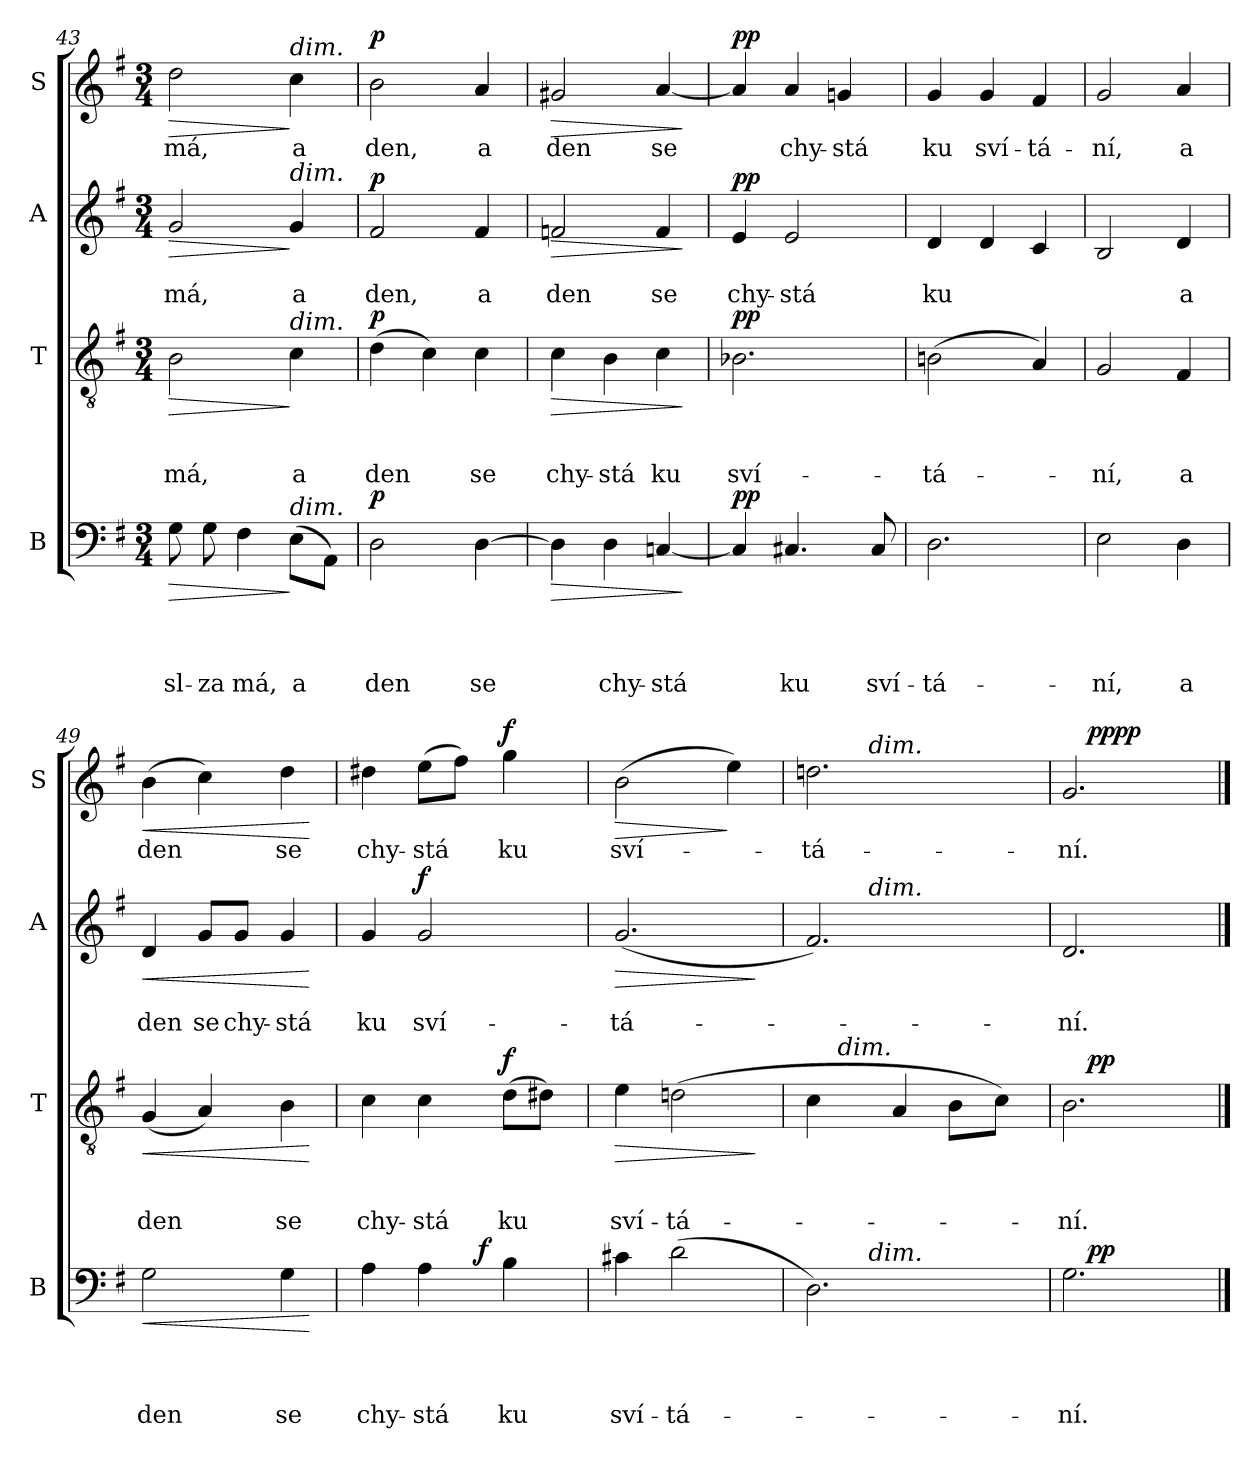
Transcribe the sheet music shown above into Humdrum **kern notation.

**kern	**text	**text	**text	**text	**dynam	**kern	**text	**text	**text	**dynam	**kern	**text	**text	**dynam	**kern	**text	**dynam
*part4	*part4	*part4	*part4	*part4	*part4	*part3	*part3	*part3	*part3	*part3	*part2	*part2	*part2	*part2	*part1	*part1	*part1
*staff4	*staff4	*staff4	*staff4	*staff4	*staff4	*staff3	*staff3	*staff3	*staff3	*staff3	*staff2	*staff2	*staff2	*staff2	*staff1	*staff1	*staff1
*I"B	*	*	*	*	*	*I"T	*	*	*	*	*I"A	*	*	*	*I"S	*	*
*I'B	*	*	*	*	*	*I'T	*	*	*	*	*I'A	*	*	*	*I'S	*	*
*clefF4	*	*	*	*	*	*clefGv2	*	*	*	*	*clefG2	*	*	*	*clefG2	*	*
*k[f#]	*	*	*	*	*	*k[f#]	*	*	*	*	*k[f#]	*	*	*	*k[f#]	*	*
*G:	*	*	*	*	*	*G:	*	*	*	*	*G:	*	*	*	*G:	*	*
*M3/4	*	*	*	*	*	*M3/4	*	*	*	*	*M3/4	*	*	*	*M3/4	*	*
=43	=43	=43	=43	=43	=43	=43	=43	=43	=43	=43	=43	=43	=43	=43	=43	=43	=43
!	!	!	!	!LO:LY:b	!LO:HP:b	!	!	!	!LO:LY:b	!LO:HP:b	!	!	!LO:LY:b	!LO:HP:b	!	!LO:LY:b	!LO:HP:b
8G\	.	.	.	sl-	>	2B\	.	.	má,	>	2g/	.	má,	>	2dd\	má,	>
!	!	!	!	!LO:LY:b	!	!	!	!	!	!	!	!	!	!	!	!	!
8G\	.	.	.	-za	.	.	.	.	.	.	.	.	.	.	.	.	.
!	!	!	!	!LO:LY:b	!	!	!	!	!	!	!	!	!	!	!	!	!
4F#\	.	.	.	má,	.	.	.	.	.	.	.	.	.	.	.	.	.
!	!	!	!	!	!	!	!	!	!	!	!	!	!	!	!LO:TX:a:i:t=dim.	!	!
!	!	!	!	!	!	!	!	!	!	!	!LO:TX:a:i:t=dim.	!	!	!	!	!	!
!	!	!	!	!	!	!LO:TX:a:i:t=dim.	!	!	!	!	!	!	!	!	!	!	!
!LO:TX:a:i:t=dim.	!	!	!	!	!	!	!	!	!	!	!	!	!	!	!	!	!
!	!	!	!	!LO:LY:b	!	!	!	!	!LO:LY:b	!	!	!	!LO:LY:b	!	!	!LO:LY:b	!
(>8E\L	.	.	.	a	]	4c\	.	.	a	]	4g/	.	a	]	4cc\	a	]
8AA\J)	.	.	.	.	.	.	.	.	.	.	.	.	.	.	.	.	.
=44	=44	=44	=44	=44	=44	=44	=44	=44	=44	=44	=44	=44	=44	=44	=44	=44	=44
!	!	!	!	!LO:LY:b	!LO:DY:a	!	!	!	!LO:LY:b	!LO:DY:a	!	!	!LO:LY:b	!LO:DY:a	!	!LO:LY:b	!LO:DY:a
2D\	.	.	.	den	p	(>4d\	.	.	den	p	2f#/	.	den,	p	2b\	den,	p
.	.	.	.	.	.	4c\)	.	.	.	.	.	.	.	.	.	.	.
!	!	!	!	!LO:LY:b	!	!	!	!	!LO:LY:b	!	!	!	!LO:LY:b	!	!	!LO:LY:b	!
[>4D\	.	.	.	se	.	4c\	.	.	se	.	4f#/	.	a	.	4a/	a	.
=45	=45	=45	=45	=45	=45	=45	=45	=45	=45	=45	=45	=45	=45	=45	=45	=45	=45
!	!	!	!	!	!LO:HP:b	!	!	!	!LO:LY:b	!LO:HP:b	!	!	!LO:LY:b	!LO:HP:b	!	!LO:LY:b	!LO:HP:b
4D\]	.	.	.	.	>	4c\	.	.	chy-	>	2fn/	.	den	>	2g#X/	den	>
!	!	!	!	!LO:LY:b	!	!	!	!	!LO:LY:b	!	!	!	!	!	!	!	!
4D\	.	.	.	chy-	.	4B\	.	.	-stá	.	.	.	.	.	.	.	.
!	!	!	!	!LO:LY:b	!	!	!	!	!LO:LY:b	!	!	!	!LO:LY:b	!	!	!LO:LY:b	!
[<4Cn/	.	.	.	-stá	.	4c\	.	.	ku	.	4f/	.	se	.	[<4a/	se	.
.	.	.	.	.	]	.	.	.	.	]	.	.	.	]	.	.	]
=46	=46	=46	=46	=46	=46	=46	=46	=46	=46	=46	=46	=46	=46	=46	=46	=46	=46
!	!	!	!	!	!LO:DY:a	!	!	!	!LO:LY:b	!LO:DY:a	!	!	!LO:LY:b	!LO:DY:a	!	!	!LO:DY:a
4C/]	.	.	.	.	pp	2.B-X\	.	.	sví-	pp	4e/	.	chy-	pp	4a/]	.	pp
!	!	!	!	!LO:LY:b	!	!	!	!	!	!	!	!	!LO:LY:b	!	!	!LO:LY:b	!
4.C#X/	.	.	.	ku	.	.	.	.	.	.	2e/	.	-stá	.	4a/	chy-	.
!	!	!	!	!	!	!	!	!	!	!	!	!	!	!	!	!LO:LY:b	!
.	.	.	.	.	.	.	.	.	.	.	.	.	.	.	4gn/	-stá	.
!	!	!	!	!LO:LY:b	!	!	!	!	!	!	!	!	!	!	!	!	!
8C#/	.	.	.	sví-	.	.	.	.	.	.	.	.	.	.	.	.	.
!!LO:PB:g=z
=47	=47	=47	=47	=47	=47	=47	=47	=47	=47	=47	=47	=47	=47	=47	=47	=47	=47
!	!	!	!	!LO:LY:b	!	!	!	!	!LO:LY:b	!	!	!	!LO:LY:b	!	!	!LO:LY:b	!
2.D\	.	.	.	-tá-	.	(>2Bn\	.	.	-tá-	.	4d/	.	ku	.	4g/	ku	.
!	!	!	!	!	!	!	!	!	!	!	!	!	!	!	!	!LO:LY:b	!
.	.	.	.	.	.	.	.	.	.	.	4d/	.	.	.	4g/	sví-	.
!	!	!	!	!	!	!	!	!	!	!	!	!	!	!	!	!LO:LY:b	!
.	.	.	.	.	.	4A/)	.	.	.	.	4c/	.	.	.	4f#/	-tá-	.
=48	=48	=48	=48	=48	=48	=48	=48	=48	=48	=48	=48	=48	=48	=48	=48	=48	=48
!	!	!	!	!LO:LY:b	!	!	!	!	!LO:LY:b	!	!	!	!	!	!	!LO:LY:b	!
2E\	.	.	.	-ní,	.	2G/	.	.	-ní,	.	2B/	.	.	.	2g/	-ní,	.
!	!	!	!	!LO:LY:b	!	!	!	!	!LO:LY:b	!	!	!	!LO:LY:b	!	!	!LO:LY:b	!
4D\	.	.	.	a	.	4F#/	.	.	a	.	4d/	.	a	.	4a/	a	.
=49	=49	=49	=49	=49	=49	=49	=49	=49	=49	=49	=49	=49	=49	=49	=49	=49	=49
!	!	!	!	!LO:LY:b	!LO:HP:b	!	!	!	!LO:LY:b	!LO:HP:b	!	!	!LO:LY:b	!LO:HP:b	!	!LO:LY:b	!LO:HP:b
2G\	.	.	.	den	<	(<4G/	.	.	den	<	4d/	.	den	<	(>4b\	den	<
!	!	!	!	!	!	!	!	!	!	!	!	!	!LO:LY:b	!	!	!	!
.	.	.	.	.	.	4A/)	.	.	.	.	8g/L	.	se	.	4cc\)	.	.
!	!	!	!	!	!	!	!	!	!	!	!	!	!LO:LY:b	!	!	!	!
.	.	.	.	.	.	.	.	.	.	.	8g/J	.	chy-	.	.	.	.
!	!	!	!	!LO:LY:b	!	!	!	!	!LO:LY:b	!	!	!	!LO:LY:b	!	!	!LO:LY:b	!
4G\	.	.	.	se	.	4B\	.	.	se	.	4g/	.	-stá	.	4dd\	se	.
.	.	.	.	.	[	.	.	.	.	[	.	.	.	[	.	.	[
=50	=50	=50	=50	=50	=50	=50	=50	=50	=50	=50	=50	=50	=50	=50	=50	=50	=50
!	!	!	!	!LO:LY:b	!	!	!	!	!LO:LY:b	!	!	!	!LO:LY:b	!	!	!LO:LY:b	!
*^	*	*	*	*	*	*	*	*	*	*	*	*	*	*	*	*	*
4A\	4..ryy	.	.	.	chy-	.	4c\	.	.	chy-	.	4g/	.	ku	.	4dd#X\	chy-	.
!	!	!	!	!	!LO:LY:b	!	!	!	!	!LO:LY:b	!	!	!	!LO:LY:b	!LO:DY:a	!	!LO:LY:b	!
4A\	.	.	.	.	-stá	.	4c\	.	.	-stá	.	2g/	.	sví-	f	(>8ee\L	-stá	.
.	.	.	.	.	.	.	.	.	.	.	.	.	.	.	.	8ff#\J)	.	.
!	!	!	!	!	!	!LO:DY:a	!	!	!	!	!	!	!	!	!	!	!	!
.	4ryy	.	.	.	.	f	.	.	.	.	.	.	.	.	.	.	.	.
!	!	!	!	!	!LO:LY:b	!	!	!	!	!LO:LY:b	!LO:DY:a	!	!	!	!	!	!LO:LY:b	!LO:DY:a
4B\	.	.	.	.	ku	.	(>8d\L	.	.	ku	f	.	.	.	.	4gg\	ku	f
.	.	.	.	.	.	.	8d#X\J)	.	.	.	.	.	.	.	.	.	.	.
.	16ryy	.	.	.	.	.	.	.	.	.	.	.	.	.	.	.	.	.
=51	=51	=51	=51	=51	=51	=51	=51	=51	=51	=51	=51	=51	=51	=51	=51	=51	=51	=51
!	!	!	!	!	!LO:LY:b	!	!	!	!	!LO:LY:b	!LO:HP:b	!	!	!LO:LY:b	!LO:HP:b	!	!LO:LY:b	!LO:HP:b
*v	*v	*	*	*	*	*	*	*	*	*	*	*	*	*	*	*	*	*
4c#X\	.	.	.	sví-	.	4e\	.	.	sví-	>	(<2.g/	.	-tá-	>	(>2b\	sví-	>
!	!	!	!	!LO:LY:b	!	!	!	!	!LO:LY:b	!	!	!	!	!	!	!	!
(>2d\	.	.	.	-tá-	.	(>2dn\	.	.	-tá-	.	.	.	.	.	.	.	.
.	.	.	.	.	.	.	.	.	.	.	.	.	.	.	4ee\)	.	]
.	.	.	.	.	.	.	.	.	.	]	.	.	.	]	.	.	.
=52	=52	=52	=52	=52	=52	=52	=52	=52	=52	=52	=52	=52	=52	=52	=52	=52	=52
!	!	!	!	!	!	!	!	!	!	!	!	!	!	!	!	!LO:LY:b	!
*^	*	*	*	*	*	*^	*	*	*	*	*^	*	*	*	*^	*	*
2.D\)	8.ryy	.	.	.	.	.	4c\	16.ryy	.	.	.	.	2.f#/)	8.ryy	.	.	.	2.ddn\	8.ryy	-tá-	.
!	!	!	!	!	!	!	!	!LO:TX:a:i:t=dim.	!	!	!	!	!	!	!	!	!	!	!	!	!
.	.	.	.	.	.	.	.	2ryy	.	.	.	.	.	.	.	.	.	.	.	.	.
!	!	!	!	!	!	!	!	!	!	!	!	!	!	!	!	!	!	!	!LO:TX:a:i:t=dim.	!	!
!	!	!	!	!	!	!	!	!	!	!	!	!	!	!LO:TX:a:i:t=dim.	!	!	!	!	!	!	!
!	!LO:TX:a:i:t=dim.	!	!	!	!	!	!	!	!	!	!	!	!	!	!	!	!	!	!	!	!
.	2ryy	.	.	.	.	.	.	.	.	.	.	.	.	2ryy	.	.	.	.	2ryy	.	.
.	.	.	.	.	.	.	4A/	.	.	.	.	.	.	.	.	.	.	.	.	.	.
.	.	.	.	.	.	.	8B\L	.	.	.	.	.	.	.	.	.	.	.	.	.	.
.	.	.	.	.	.	.	.	8ryy	.	.	.	.	.	.	.	.	.	.	.	.	.
.	.	.	.	.	.	.	8c\J)	.	.	.	.	.	.	.	.	.	.	.	.	.	.
.	16ryy	.	.	.	.	.	.	.	.	.	.	.	.	16ryy	.	.	.	.	16ryy	.	.
.	.	.	.	.	.	.	.	32ryy	.	.	.	.	.	.	.	.	.	.	.	.	.
=53	=53	=53	=53	=53	=53	=53	=53	=53	=53	=53	=53	=53	=53	=53	=53	=53	=53	=53	=53	=53	=53
!	!	!	!	!	!LO:LY:b	!	!	!	!	!	!LO:LY:b	!	!	!	!	!LO:LY:b	!	!	!	!LO:LY:b	!
*	*	*	*	*	*	*	*	*	*	*	*	*	*v	*v	*	*	*	*	*	*	*
2.G\	16ryy	.	.	.	-ní.	.	2.B\	16ryy	.	.	-ní.	.	2.d/	.	-ní.	.	2.g/	16ryy	-ní.	.
!	!	!	!	!	!	!LO:DY:a	!	!	!	!	!	!LO:DY:a	!	!	!	!	!	!	!	!LO:DY:a
!	!	!	!	!	!	!	!	!	!	!	!	!	!	!	!	!	!	!	!	!LO:DY:n=1:b
.	2ryy	.	.	.	.	pp	.	2ryy	.	.	.	pp	.	.	.	.	.	2ryy	.	pp pp
.	8.ryy	.	.	.	.	.	.	8.ryy	.	.	.	.	.	.	.	.	.	8.ryy	.	.
*v	*v	*	*	*	*	*	*	*	*	*	*	*	*	*	*	*	*v	*v	*	*
*	*	*	*	*	*	*v	*v	*	*	*	*	*	*	*	*	*	*	*
==	==	==	==	==	==	==	==	==	==	==	==	==	==	==	==	==	==
*-	*-	*-	*-	*-	*-	*-	*-	*-	*-	*-	*-	*-	*-	*-	*-	*-	*-
